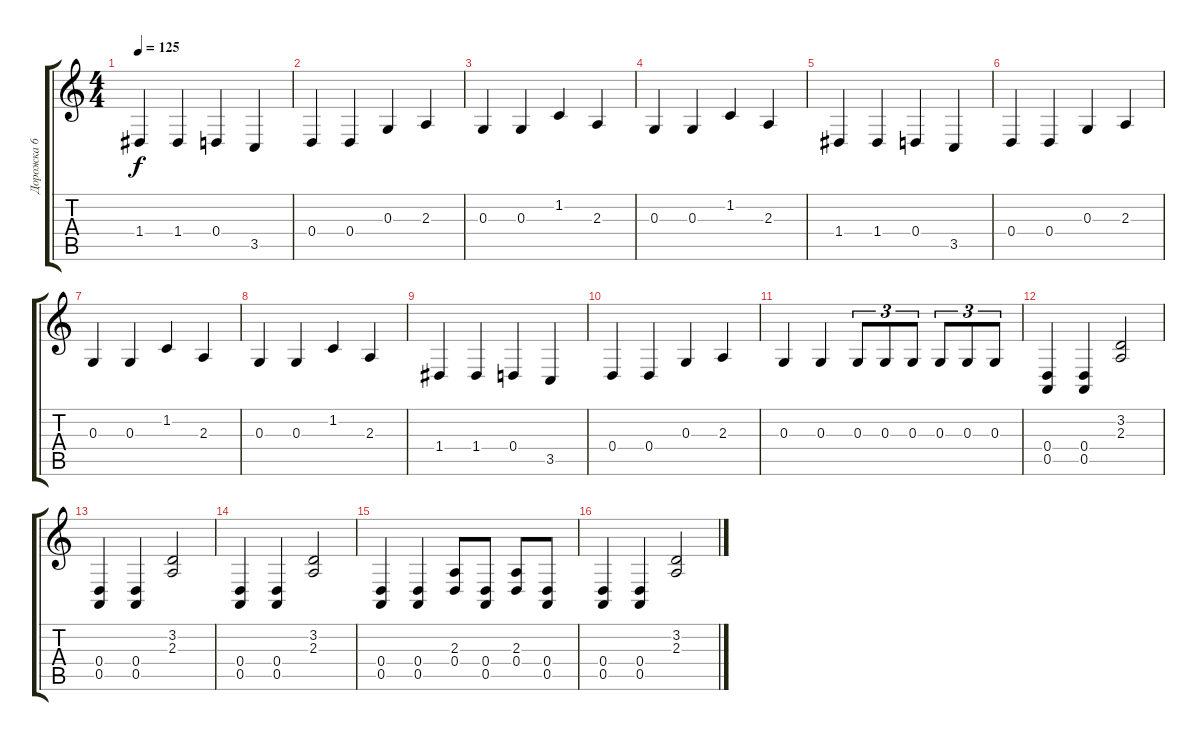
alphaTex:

\track ("Дорожка 6" "Дорожка 6") {instrument timpani}
\staff {score tabs}
\tuning (E4 B3 G3 D3 A2 E2) {hide}
\ts (4 4)
\tempo 125
\clef g2
\ks c
1.4.4{dy f} 1.4.4 0.4.4 3.5.4 |
0.4.4 0.4.4 0.3.4 2.3.4 |
0.3.4 0.3.4 1.2.4 2.3.4 |
0.3.4 0.3.4 1.2.4 2.3.4 |
1.4.4 1.4.4 0.4.4 3.5.4 |
0.4.4 0.4.4 0.3.4 2.3.4 |
0.3.4 0.3.4 1.2.4 2.3.4 |
0.3.4 0.3.4 1.2.4 2.3.4 |
1.4.4 1.4.4 0.4.4 3.5.4 |
0.4.4 0.4.4 0.3.4 2.3.4 |
0.3.4 0.3.4 0.3.8{tu (3 2)} 0.3.8{tu (3 2)} 0.3.8{tu (3 2)} 0.3.8{tu (3 2)} 0.3.8{tu (3 2)} 0.3.8{tu (3 2)} |
(0.4 0.5).4 (0.4 0.5).4 (3.2 2.3).2 |
(0.4 0.5).4 (0.4 0.5).4 (3.2 2.3).2 |
(0.4 0.5).4 (0.4 0.5).4 (3.2 2.3).2 |
(0.4 0.5).4 (0.4 0.5).4 (2.3 0.4).8 (0.4 0.5).8 (2.3 0.4).8 (0.4 0.5).8 |
(0.4 0.5).4 (0.4 0.5).4 (3.2 2.3).2
